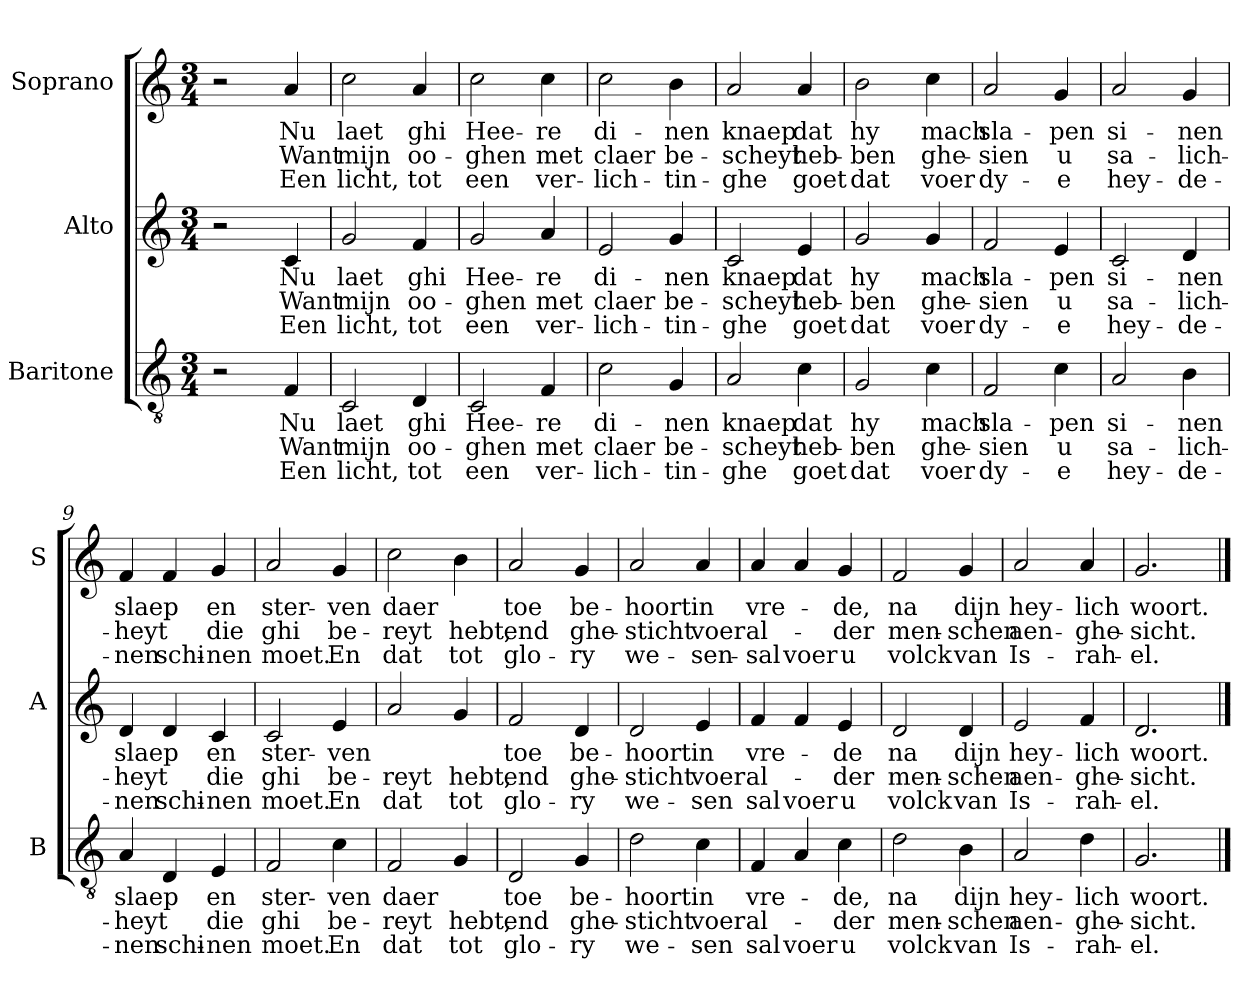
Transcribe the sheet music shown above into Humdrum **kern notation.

**kern	**text	**text	**text	**kern	**text	**text	**text	**kern	**text	**text	**text
*part3	*part3	*part3	*part3	*part2	*part2	*part2	*part2	*part1	*part1	*part1	*part1
*staff3	*staff3	*staff3	*staff3	*staff2	*staff2	*staff2	*staff2	*staff1	*staff1	*staff1	*staff1
*I"Baritone	*	*	*	*I"Alto	*	*	*	*I"Soprano	*	*	*
*I'B	*	*	*	*I'A	*	*	*	*I'S	*	*	*
*clefGv2	*	*	*	*clefG2	*	*	*	*clefG2	*	*	*
*k[]	*	*	*	*k[]	*	*	*	*k[]	*	*	*
*C:	*	*	*	*C:	*	*	*	*C:	*	*	*
*M3/4	*	*	*	*M3/4	*	*	*	*M3/4	*	*	*
=1	=1	=1	=1	=1	=1	=1	=1	=1	=1	=1	=1
2r	.	.	.	2r	.	.	.	2r	.	.	.
!	!LO:LY:b	!LO:LY:b	!LO:LY:b	!	!LO:LY:b	!LO:LY:b	!LO:LY:b	!	!LO:LY:b	!LO:LY:b	!LO:LY:b
4F/	Nu	Want	Een	4c/	Nu	Want	Een	4a/	Nu	Want	Een
=2	=2	=2	=2	=2	=2	=2	=2	=2	=2	=2	=2
!	!LO:LY:b	!LO:LY:b	!LO:LY:b	!	!LO:LY:b	!LO:LY:b	!LO:LY:b	!	!LO:LY:b	!LO:LY:b	!LO:LY:b
2C/	laet	mijn	licht,	2g/	laet	mijn	licht,	2cc\	laet	mijn	licht,
!	!LO:LY:b	!LO:LY:b	!LO:LY:b	!	!LO:LY:b	!LO:LY:b	!LO:LY:b	!	!LO:LY:b	!LO:LY:b	!LO:LY:b
4D/	ghi	oo-	tot	4f/	ghi	oo-	tot	4a/	ghi	oo-	tot
=3	=3	=3	=3	=3	=3	=3	=3	=3	=3	=3	=3
!	!LO:LY:b	!LO:LY:b	!LO:LY:b	!	!LO:LY:b	!LO:LY:b	!LO:LY:b	!	!LO:LY:b	!LO:LY:b	!LO:LY:b
2C/	Hee-	-ghen	een	2g/	Hee-	-ghen	een	2cc\	Hee-	-ghen	een
!	!LO:LY:b	!LO:LY:b	!LO:LY:b	!	!LO:LY:b	!LO:LY:b	!LO:LY:b	!	!LO:LY:b	!LO:LY:b	!LO:LY:b
4F/	-re	met	ver-	4a/	-re	met	ver-	4cc\	-re	met	ver-
=4	=4	=4	=4	=4	=4	=4	=4	=4	=4	=4	=4
!	!LO:LY:b	!LO:LY:b	!LO:LY:b	!	!LO:LY:b	!LO:LY:b	!LO:LY:b	!	!LO:LY:b	!LO:LY:b	!LO:LY:b
2c\	di-	claer	-lich-	2e/	di-	claer	-lich-	2cc\	di-	claer	-lich-
!	!LO:LY:b	!LO:LY:b	!LO:LY:b	!	!LO:LY:b	!LO:LY:b	!LO:LY:b	!	!LO:LY:b	!LO:LY:b	!LO:LY:b
4G/	-nen	be-	-tin-	4g/	-nen	be-	-tin-	4b\	-nen	be-	-tin-
=5	=5	=5	=5	=5	=5	=5	=5	=5	=5	=5	=5
!	!LO:LY:b	!LO:LY:b	!LO:LY:b	!	!LO:LY:b	!LO:LY:b	!LO:LY:b	!	!LO:LY:b	!LO:LY:b	!LO:LY:b
2A/	knaep	-scheyt	-ghe	2c/	knaep	-scheyt	-ghe	2a/	knaep	-scheyt	-ghe
!	!LO:LY:b	!LO:LY:b	!LO:LY:b	!	!LO:LY:b	!LO:LY:b	!LO:LY:b	!	!LO:LY:b	!LO:LY:b	!LO:LY:b
4c\	dat	heb-	goet	4e/	dat	heb-	goet	4a/	dat	heb-	goet
!!LO:LB:g=z
=6	=6	=6	=6	=6	=6	=6	=6	=6	=6	=6	=6
!	!LO:LY:b	!LO:LY:b	!LO:LY:b	!	!LO:LY:b	!LO:LY:b	!LO:LY:b	!	!LO:LY:b	!LO:LY:b	!LO:LY:b
2G/	hy	-ben	dat	2g/	hy	-ben	dat	2b\	hy	-ben	dat
!	!LO:LY:b	!LO:LY:b	!LO:LY:b	!	!LO:LY:b	!LO:LY:b	!LO:LY:b	!	!LO:LY:b	!LO:LY:b	!LO:LY:b
4c\	mach	ghe-	voer	4g/	mach	ghe-	voer	4cc\	mach	ghe-	voer
=7	=7	=7	=7	=7	=7	=7	=7	=7	=7	=7	=7
!	!LO:LY:b	!LO:LY:b	!LO:LY:b	!	!LO:LY:b	!LO:LY:b	!LO:LY:b	!	!LO:LY:b	!LO:LY:b	!LO:LY:b
2F/	sla-	-sien	dy-	2f/	sla-	-sien	dy-	2a/	sla-	-sien	dy-
!	!LO:LY:b	!LO:LY:b	!LO:LY:b	!	!LO:LY:b	!LO:LY:b	!LO:LY:b	!	!LO:LY:b	!LO:LY:b	!LO:LY:b
4c\	-pen	u	-e	4e/	-pen	u	-e	4g/	-pen	u	-e
=8	=8	=8	=8	=8	=8	=8	=8	=8	=8	=8	=8
!	!LO:LY:b	!LO:LY:b	!LO:LY:b	!	!LO:LY:b	!LO:LY:b	!LO:LY:b	!	!LO:LY:b	!LO:LY:b	!LO:LY:b
2A/	si-	sa-	hey-	2c/	si-	sa-	hey-	2a/	si-	sa-	hey-
!	!LO:LY:b	!LO:LY:b	!LO:LY:b	!	!LO:LY:b	!LO:LY:b	!LO:LY:b	!	!LO:LY:b	!LO:LY:b	!LO:LY:b
4B\	-nen	-lich-	-de-	4d/	-nen	-lich-	-de-	4g/	-nen	-lich-	-de-
=9	=9	=9	=9	=9	=9	=9	=9	=9	=9	=9	=9
!	!LO:LY:b	!LO:LY:b	!LO:LY:b	!	!LO:LY:b	!LO:LY:b	!LO:LY:b	!	!LO:LY:b	!LO:LY:b	!LO:LY:b
4A/	slaep	-heyt	-nen	4d/	slaep	-heyt	-nen	4f/	slaep	-heyt	-nen
!	!	!	!LO:LY:b	!	!	!	!LO:LY:b	!	!	!	!LO:LY:b
4D/	.	.	schi-	4d/	.	.	schi-	4f/	.	.	schi-
!	!LO:LY:b	!LO:LY:b	!LO:LY:b	!	!LO:LY:b	!LO:LY:b	!LO:LY:b	!	!LO:LY:b	!LO:LY:b	!LO:LY:b
4E/	en	die	-nen	4c/	en	die	-nen	4g/	en	die	-nen
=10	=10	=10	=10	=10	=10	=10	=10	=10	=10	=10	=10
!	!LO:LY:b	!LO:LY:b	!LO:LY:b	!	!LO:LY:b	!LO:LY:b	!LO:LY:b	!	!LO:LY:b	!LO:LY:b	!LO:LY:b
2F/	ster-	ghi	moet.	2c/	ster-	ghi	moet.	2a/	ster-	ghi	moet.
!	!LO:LY:b	!LO:LY:b	!LO:LY:b	!	!LO:LY:b	!LO:LY:b	!LO:LY:b	!	!LO:LY:b	!LO:LY:b	!LO:LY:b
4c\	-ven	be-	En	4e/	-ven	be-	En	4g/	-ven	be-	En
=11	=11	=11	=11	=11	=11	=11	=11	=11	=11	=11	=11
!	!LO:LY:b	!LO:LY:b	!LO:LY:b	!	!	!LO:LY:b	!LO:LY:b	!	!LO:LY:b	!LO:LY:b	!LO:LY:b
2F/	daer	-reyt	dat	2a/	.	-reyt	dat	2cc\	daer	-reyt	dat
!	!	!LO:LY:b	!LO:LY:b	!	!	!LO:LY:b	!LO:LY:b	!	!	!LO:LY:b	!LO:LY:b
4G/	.	hebt,	tot	4g/	.	hebt,	tot	4b\	.	hebt,	tot
!!LO:LB:g=z
=12	=12	=12	=12	=12	=12	=12	=12	=12	=12	=12	=12
!	!LO:LY:b	!LO:LY:b	!LO:LY:b	!	!LO:LY:b	!LO:LY:b	!LO:LY:b	!	!LO:LY:b	!LO:LY:b	!LO:LY:b
2D/	toe	end	glo-	2f/	toe	end	glo-	2a/	toe	end	glo-
!	!LO:LY:b	!LO:LY:b	!LO:LY:b	!	!LO:LY:b	!LO:LY:b	!LO:LY:b	!	!LO:LY:b	!LO:LY:b	!LO:LY:b
4G/	be-	ghe-	-ry	4d/	be-	ghe-	-ry	4g/	be-	ghe-	-ry
=13	=13	=13	=13	=13	=13	=13	=13	=13	=13	=13	=13
!	!LO:LY:b	!LO:LY:b	!LO:LY:b	!	!LO:LY:b	!LO:LY:b	!LO:LY:b	!	!LO:LY:b	!LO:LY:b	!LO:LY:b
2d\	-hoort	-sticht	we-	2d/	-hoort	-sticht	we-	2a/	-hoort	-sticht	we-
!	!LO:LY:b	!LO:LY:b	!LO:LY:b	!	!LO:LY:b	!LO:LY:b	!LO:LY:b	!	!LO:LY:b	!LO:LY:b	!LO:LY:b
4c\	in	voer	-sen	4e/	in	voer	-sen	4a/	in	voer	-sen-
=14	=14	=14	=14	=14	=14	=14	=14	=14	=14	=14	=14
!	!LO:LY:b	!LO:LY:b	!LO:LY:b	!	!LO:LY:b	!LO:LY:b	!LO:LY:b	!	!LO:LY:b	!LO:LY:b	!LO:LY:b
4F/	vre-	al-	sal	4f/	vre-	al-	sal	4a/	vre-	al-	-sal
!	!	!	!LO:LY:b	!	!	!	!LO:LY:b	!	!	!	!LO:LY:b
4A/	.	.	voer	4f/	.	.	voer	4a/	.	.	voer
!	!LO:LY:b	!LO:LY:b	!LO:LY:b	!	!LO:LY:b	!LO:LY:b	!LO:LY:b	!	!LO:LY:b	!LO:LY:b	!LO:LY:b
4c\	-de,	-der	u	4e/	-de	-der	u	4g/	-de,	-der	u
=15	=15	=15	=15	=15	=15	=15	=15	=15	=15	=15	=15
!	!LO:LY:b	!LO:LY:b	!LO:LY:b	!	!LO:LY:b	!LO:LY:b	!LO:LY:b	!	!LO:LY:b	!LO:LY:b	!LO:LY:b
2d\	na	men-	volck	2d/	na	men-	volck	2f/	na	men-	volck
!	!LO:LY:b	!LO:LY:b	!LO:LY:b	!	!LO:LY:b	!LO:LY:b	!LO:LY:b	!	!LO:LY:b	!LO:LY:b	!LO:LY:b
4B\	dijn	-schen	van	4d/	dijn	-schen	van	4g/	dijn	-schen	van
=16	=16	=16	=16	=16	=16	=16	=16	=16	=16	=16	=16
!	!LO:LY:b	!LO:LY:b	!LO:LY:b	!	!LO:LY:b	!LO:LY:b	!LO:LY:b	!	!LO:LY:b	!LO:LY:b	!LO:LY:b
2A/	hey-	aen-	Is-	2e/	hey-	aen-	Is-	2a/	hey-	aen-	Is-
!	!LO:LY:b	!LO:LY:b	!LO:LY:b	!	!LO:LY:b	!LO:LY:b	!LO:LY:b	!	!LO:LY:b	!LO:LY:b	!LO:LY:b
4d\	-lich	-ghe-	-rah-	4f/	-lich	-ghe-	-rah-	4a/	-lich	-ghe-	-rah-
=17	=17	=17	=17	=17	=17	=17	=17	=17	=17	=17	=17
!	!LO:LY:b	!LO:LY:b	!LO:LY:b	!	!LO:LY:b	!LO:LY:b	!LO:LY:b	!	!LO:LY:b	!LO:LY:b	!LO:LY:b
2.G/	woort.	-sicht.	-el.	2.d/	woort.	-sicht.	-el.	2.g/	woort.	-sicht.	-el.
==	==	==	==	==	==	==	==	==	==	==	==
*-	*-	*-	*-	*-	*-	*-	*-	*-	*-	*-	*-
